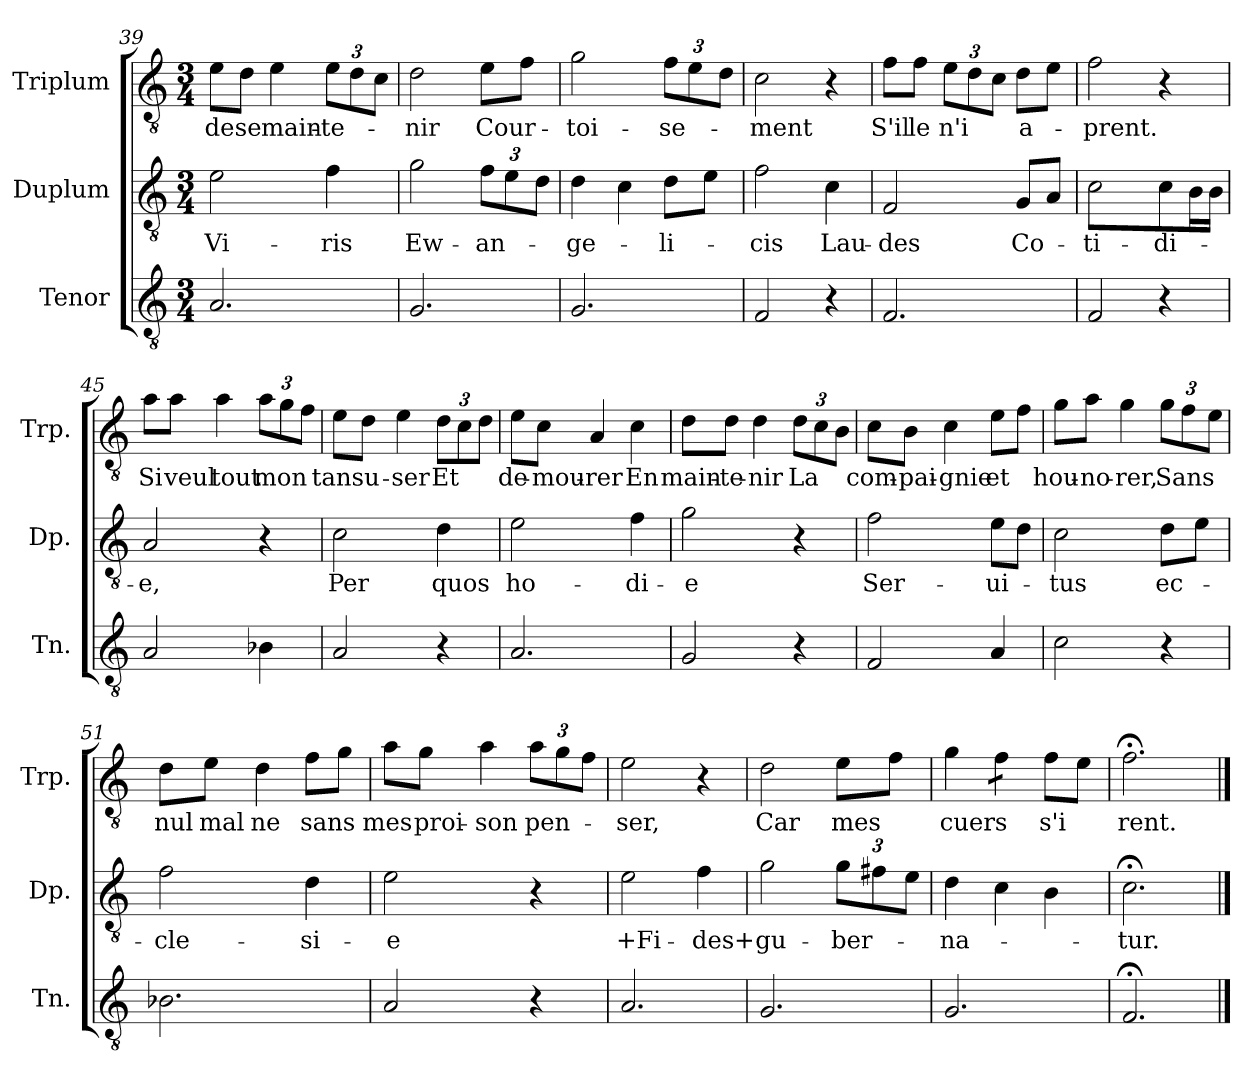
**kern	**kern	**text	**kern	**text
*part3	*part2	*part2	*part1	*part1
*staff3	*staff2	*staff2	*staff1	*staff1
*I"Tenor	*I"Duplum	*	*I"Triplum	*
*I'Tn.	*I'Dp.	*	*I'Trp.	*
*clefGv2	*clefGv2	*	*clefGv2	*
*k[]	*k[]	*	*k[]	*
*M3/4	*M3/4	*	*M3/4	*
=39	=39	=39	=39	=39
!	!	!LO:LY:b	!	!LO:LY:b
2.A/	2e\	Vi-	8e\L	de
!	!	!	!	!LO:LY:b
.	.	.	8d\J	se
!	!	!	!	!LO:LY:b
.	.	.	4e\	main-
!	!	!LO:LY:b	!	!
*	*	*	*Xbrackettup	*
!	!	!	!	!LO:LY:b
.	4f\	-ris	12e\L	-te-
.	.	.	12d\	.
.	.	.	12c\J	.
=40	=40	=40	=40	=40
!	!	!LO:LY:b	!	!LO:LY:b
2.G/	2g\	Ew-	2d\	-nir
*	*Xbrackettup	*	*	*
!	!	!LO:LY:b	!	!LO:LY:b
.	12f\L	-an-	8e\L	Cour-
.	12e\	.	.	.
.	.	.	8f\J	.
.	12d\J	.	.	.
=41	=41	=41	=41	=41
!	!	!LO:LY:b	!	!LO:LY:b
2.G/	4d\	-ge-	2g\	-toi-
.	4c\	.	.	.
!	!	!LO:LY:b	!	!LO:LY:b
.	8d\L	-li-	12f\L	-se-
.	.	.	12e\	.
.	8e\J	.	.	.
.	.	.	12d\J	.
!!LO:LB:g=z
=42	=42	=42	=42	=42
!	!	!LO:LY:b	!	!LO:LY:b
2F/	2f\	-cis	2c\	-ment
!	!	!LO:LY:b	!	!
4r	4c\	Lau-	4r	.
=43	=43	=43	=43	=43
!	!	!LO:LY:b	!	!LO:LY:b
2.F/	2F/	-des	8f\L	S'il
!	!	!	!	!LO:LY:b
.	.	.	8f\J	le
!	!	!	!	!LO:LY:b
.	.	.	12e\L	n'i
.	.	.	12d\	.
.	.	.	12c\J	.
!	!	!LO:LY:b	!	!LO:LY:b
.	8G/L	Co-	8d\L	a-
.	8A/J	.	8e\J	.
=44	=44	=44	=44	=44
!	!	!LO:LY:b	!	!LO:LY:b
2F/	2c\	-ti-	2f\	-prent.
!	!	!LO:LY:b	!	!
4r	8c\L	-di-	4r	.
*	*tremolo	*	*	*
.	16B\	.	.	.
.	16B\JJ	.	.	.
*	*Xtremolo	*	*	*
=45	=45	=45	=45	=45
!	!	!LO:LY:b	!	!LO:LY:b
2A/	2A/	-e,	8a\L	Si
!	!	!	!	!LO:LY:b
.	.	.	8a\J	veul
!	!	!	!	!LO:LY:b
.	.	.	4a\	tout
!	!	!	!	!LO:LY:b
4B-X\	4r	.	12a\L	mon
.	.	.	12g\	.
.	.	.	12f\J	.
=46	=46	=46	=46	=46
!	!	!LO:LY:b	!	!LO:LY:b
2A/	2c\	Per	8e\L	tans
!	!	!	!	!LO:LY:b
.	.	.	8d\J	u-
!	!	!	!	!LO:LY:b
.	.	.	4e\	-ser
!	!	!LO:LY:b	!	!LO:LY:b
4r	4d\	quos	12d\L	Et
.	.	.	12c\	.
.	.	.	12d\J	.
=47	=47	=47	=47	=47
!	!	!LO:LY:b	!	!LO:LY:b
2.A/	2e\	ho-	8e\L	de-
!	!	!	!	!LO:LY:b
.	.	.	8c\J	-mou-
!	!	!	!	!LO:LY:b
.	.	.	4A/	-rer
!	!	!LO:LY:b	!	!LO:LY:b
.	4f\	-di-	4c\	En
!!LO:LB:g=z
=48	=48	=48	=48	=48
!	!	!LO:LY:b	!	!LO:LY:b
2G/	2g\	-e	8d\L	main-
!	!	!	!	!LO:LY:b
.	.	.	8d\J	-te-
!	!	!	!	!LO:LY:b
.	.	.	4d\	-nir
!	!	!	!	!LO:LY:b
4r	4r	.	12d\L	La
.	.	.	12c\	.
.	.	.	12B\J	.
=49	=49	=49	=49	=49
!	!	!LO:LY:b	!	!LO:LY:b
2F/	2f\	Ser-	8c\L	com-
!	!	!	!	!LO:LY:b
.	.	.	8B\J	-pai-
!	!	!	!	!LO:LY:b
.	.	.	4c\	-gnie
!	!	!LO:LY:b	!	!LO:LY:b
4A/	8e\L	-ui-	8e\L	et
.	8d\J	.	8f\J	.
=50	=50	=50	=50	=50
!	!	!LO:LY:b	!	!LO:LY:b
2c\	2c\	-tus	8g\L	hou-
!	!	!	!	!LO:LY:b
.	.	.	8a\J	-no-
!	!	!	!	!LO:LY:b
.	.	.	4g\	-rer,
!	!	!LO:LY:b	!	!LO:LY:b
4r	8d\L	ec-	12g\L	Sans
.	.	.	12f\	.
.	8e\J	.	.	.
.	.	.	12e\J	.
=51	=51	=51	=51	=51
!	!	!LO:LY:b	!	!LO:LY:b
2.B-X\	2f\	-cle-	8d\L	nul
!	!	!	!	!LO:LY:b
.	.	.	8e\J	mal
!	!	!	!	!LO:LY:b
.	.	.	4d\	ne
!	!	!LO:LY:b	!	!LO:LY:b
.	4d\	-si-	8f\L	sans
.	.	.	8g\J	.
=52	=52	=52	=52	=52
!	!	!LO:LY:b	!	!LO:LY:b
2A/	2e\	-e	8a\L	mes
!	!	!	!	!LO:LY:b
.	.	.	8g\J	proi-
!	!	!	!	!LO:LY:b
.	.	.	4a\	-son
!	!	!	!	!LO:LY:b
4r	4r	.	12a\L	pen-
.	.	.	12g\	.
.	.	.	12f\J	.
!!LO:LB:g=z
=53	=53	=53	=53	=53
!	!	!LO:LY:b	!	!LO:LY:b
2.A/	2e\	+Fi-	2e\	-ser,
!	!	!LO:LY:b	!	!
.	4f\	-des+	4r	.
=54	=54	=54	=54	=54
!	!	!LO:LY:b	!	!LO:LY:b
2.G/	2g\	gu-	2d\	Car
!	!	!LO:LY:b	!	!LO:LY:b
.	12g\L	-ber-	8e\L	mes
.	12f#X\	.	.	.
.	.	.	8f\J	.
.	12e\J	.	.	.
=55	=55	=55	=55	=55
!	!	!LO:LY:b	!	!LO:LY:b
2.G/	4d\	-na-	4g\	cuers
*	*	*	*tremolo	*
.	4c\	.	8f\L	.
.	.	.	8f\J	.
*	*	*	*Xtremolo	*
!	!	!	!	!LO:LY:b
.	4B\	.	8f\L	s'i
.	.	.	8e\J	.
=56	=56	=56	=56	=56
!	!	!LO:LY:b	!	!LO:LY:b
2.F;</	2.c;<\	-tur.	2.f;<\	rent.
==	==	==	==	==
*-	*-	*-	*-	*-
